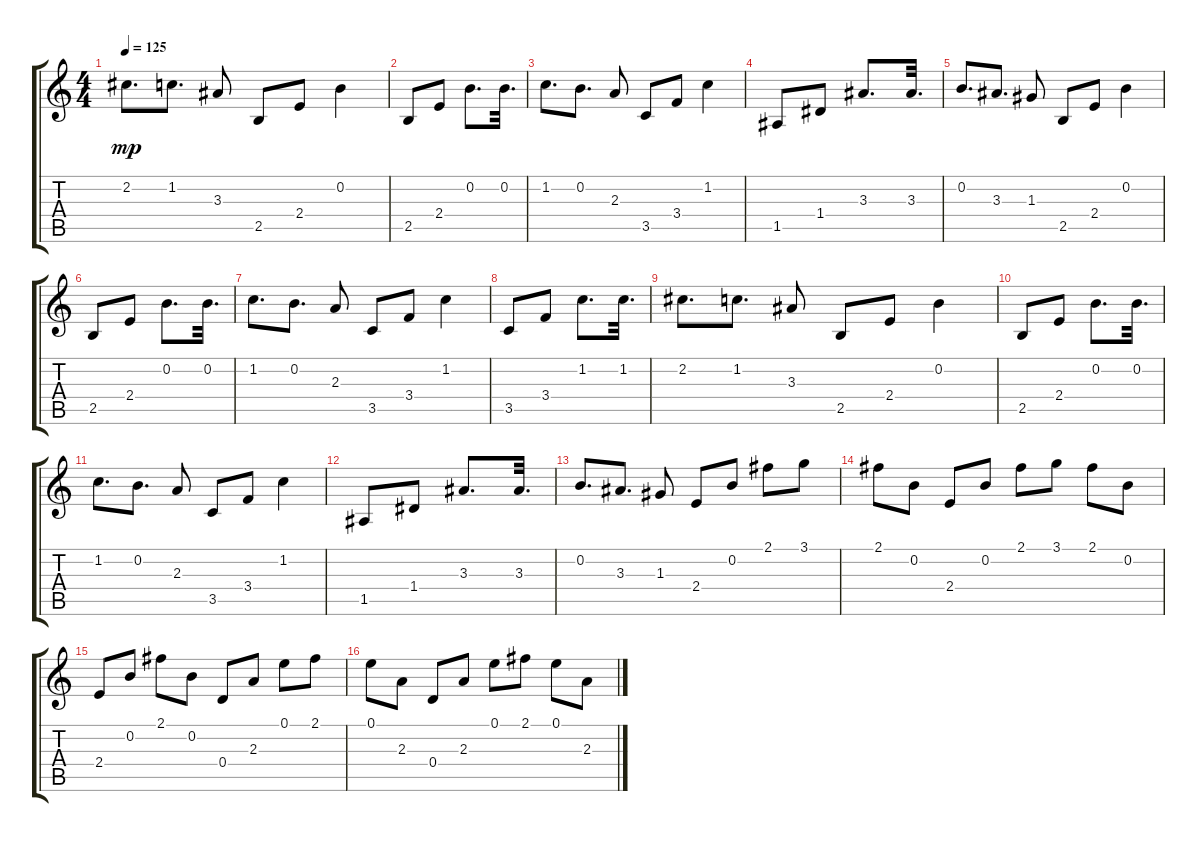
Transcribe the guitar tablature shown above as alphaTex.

\track "" {instrument distortionguitar}
\staff {score tabs}
\tuning (E4 B3 G3 D3 A2 E2) {hide}
\ts (4 4)
\tempo 125
\clef g2
\ks c
2.2.8{d dy mp} 1.2.8{d} 3.3.8 2.5.8 2.4.8 0.2.4 |
2.5.8 2.4.8 0.2.8{d} 0.2.32{d} |
1.2.8{d} 0.2.8{d} 2.3.8 3.5.8 3.4.8 1.2.4 |
1.5.8 1.4.8 3.3.8{d} 3.3.32{d} |
0.2.8{d} 3.3.8{d} 1.3.8 2.5.8 2.4.8 0.2.4 |
2.5.8 2.4.8 0.2.8{d} 0.2.32{d} |
1.2.8{d} 0.2.8{d} 2.3.8 3.5.8 3.4.8 1.2.4 |
3.5.8 3.4.8 1.2.8{d} 1.2.32{d} |
2.2.8{d} 1.2.8{d} 3.3.8 2.5.8 2.4.8 0.2.4 |
2.5.8 2.4.8 0.2.8{d} 0.2.32{d} |
1.2.8{d} 0.2.8{d} 2.3.8 3.5.8 3.4.8 1.2.4 |
1.5.8 1.4.8 3.3.8{d} 3.3.32{d} |
0.2.8{d} 3.3.8{d} 1.3.8 2.4.8 0.2.8 2.1.8 3.1.8 |
2.1.8 0.2.8 2.4.8 0.2.8 2.1.8 3.1.8 2.1.8 0.2.8 |
2.4.8 0.2.8 2.1.8 0.2.8 0.4.8 2.3.8 0.1.8 2.1.8 |
0.1.8 2.3.8 0.4.8 2.3.8 0.1.8 2.1.8 0.1.8 2.3.8
